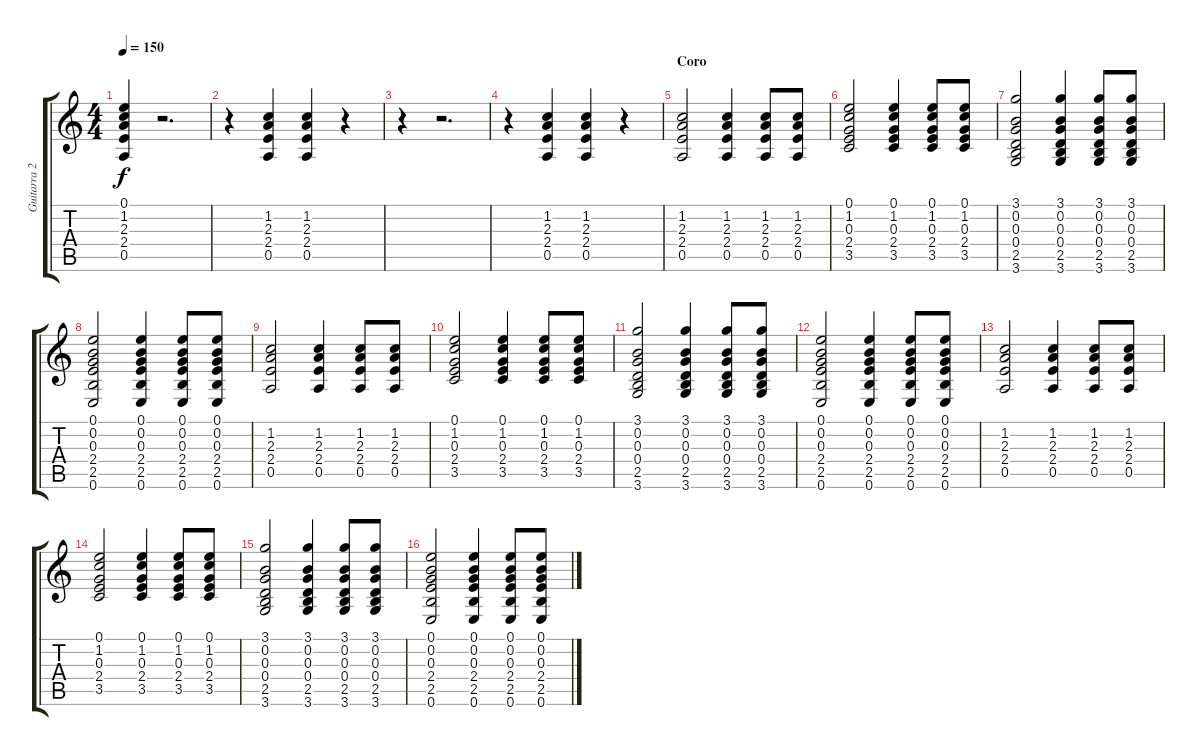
\track ("Guitarra 2" "Guitarra 2") {instrument acousticguitarnylon}
\staff {score tabs}
\tuning (E4 B3 G3 D3 A2 E2) {hide}
\ts (4 4)
\section ("" "")
\tempo 150
\clef g2
\ks c
(0.1 1.2 2.3 2.4 0.5).4{dy f} r.2{d} |
r.4 (1.2 2.3 2.4 0.5).4 (1.2 2.3 2.4 0.5).4 r.4 |
r.4 r.2{d} |
r.4 (1.2 2.3 2.4 0.5).4 (1.2 2.3 2.4 0.5).4 r.4 |
\section ("" "Coro")
(1.2 2.3 2.4 0.5).2 (1.2 2.3 2.4 0.5).4 (1.2 2.3 2.4 0.5).8 (1.2 2.3 2.4 0.5).8 |
(0.1 1.2 0.3 2.4 3.5).2 (0.1 1.2 0.3 2.4 3.5).4 (0.1 1.2 0.3 2.4 3.5).8 (0.1 1.2 0.3 2.4 3.5).8 |
(3.1 0.2 0.3 0.4 2.5 3.6).2 (3.1 0.2 0.3 0.4 2.5 3.6).4 (3.1 0.2 0.3 0.4 2.5 3.6).8 (3.1 0.2 0.3 0.4 2.5 3.6).8 |
(0.1 0.2 0.3 2.4 2.5 0.6).2 (0.1 0.2 0.3 2.4 2.5 0.6).4 (0.1 0.2 0.3 2.4 2.5 0.6).8 (0.1 0.2 0.3 2.4 2.5 0.6).8 |
(1.2 2.3 2.4 0.5).2 (1.2 2.3 2.4 0.5).4 (1.2 2.3 2.4 0.5).8 (1.2 2.3 2.4 0.5).8 |
(0.1 1.2 0.3 2.4 3.5).2 (0.1 1.2 0.3 2.4 3.5).4 (0.1 1.2 0.3 2.4 3.5).8 (0.1 1.2 0.3 2.4 3.5).8 |
(3.1 0.2 0.3 0.4 2.5 3.6).2 (3.1 0.2 0.3 0.4 2.5 3.6).4 (3.1 0.2 0.3 0.4 2.5 3.6).8 (3.1 0.2 0.3 0.4 2.5 3.6).8 |
(0.1 0.2 0.3 2.4 2.5 0.6).2 (0.1 0.2 0.3 2.4 2.5 0.6).4 (0.1 0.2 0.3 2.4 2.5 0.6).8 (0.1 0.2 0.3 2.4 2.5 0.6).8 |
(1.2 2.3 2.4 0.5).2 (1.2 2.3 2.4 0.5).4 (1.2 2.3 2.4 0.5).8 (1.2 2.3 2.4 0.5).8 |
(0.1 1.2 0.3 2.4 3.5).2 (0.1 1.2 0.3 2.4 3.5).4 (0.1 1.2 0.3 2.4 3.5).8 (0.1 1.2 0.3 2.4 3.5).8 |
(3.1 0.2 0.3 0.4 2.5 3.6).2 (3.1 0.2 0.3 0.4 2.5 3.6).4 (3.1 0.2 0.3 0.4 2.5 3.6).8 (3.1 0.2 0.3 0.4 2.5 3.6).8 |
(0.1 0.2 0.3 2.4 2.5 0.6).2 (0.1 0.2 0.3 2.4 2.5 0.6).4 (0.1 0.2 0.3 2.4 2.5 0.6).8 (0.1 0.2 0.3 2.4 2.5 0.6).8
